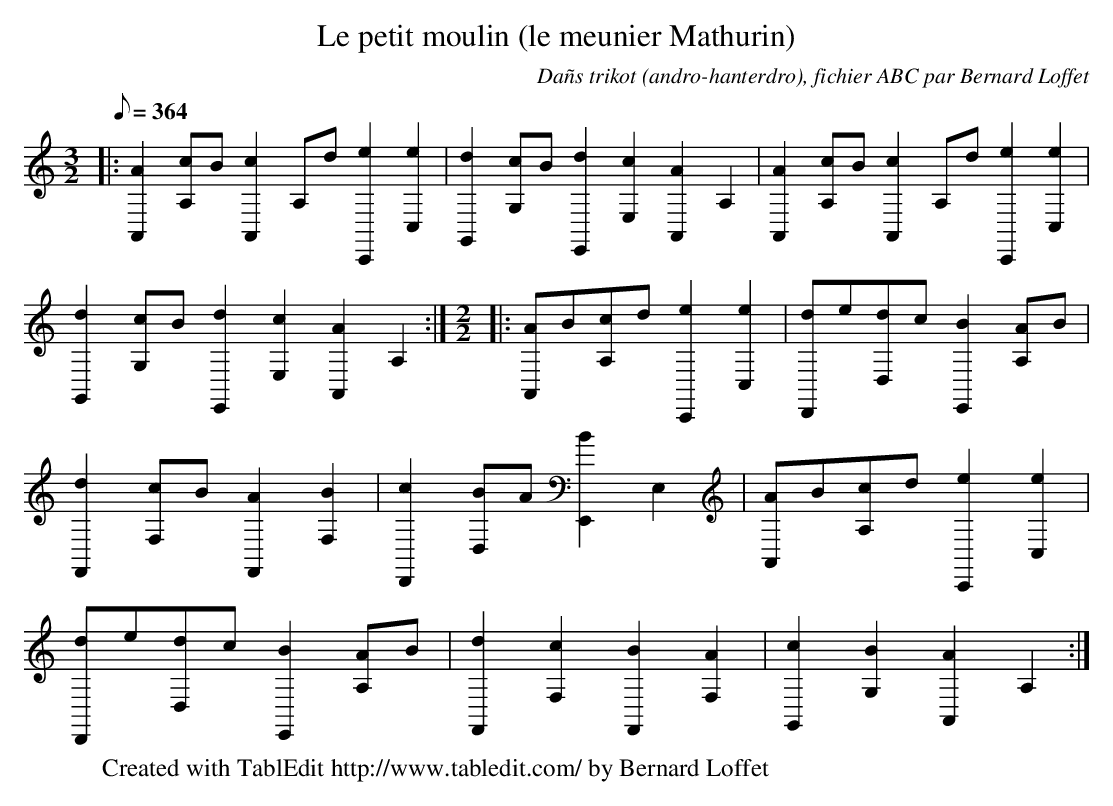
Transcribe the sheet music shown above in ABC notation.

X:1
T:Le petit moulin (le meunier Mathurin)
C:Dañs trikot (andro-hanterdro), fichier ABC par Bernard Loffet
L:1/8
Q:364
M:3/2
K:C
|: [A2A,,2][cA,]B [c2A,,2]A,d [e2C,,2][e2C,2] | [d2G,,2][cG,]B [d2E,,2][c2E,2] [A2A,,2]A,2 | [A2A,,2][cA,]B [c2A,,2]A,d [e2C,,2][e2C,2] | \
 [d2G,,2][cG,]B [d2E,,2][c2E,2] [A2A,,2]A,2 :| \
M:2/2
|: [AA,,]B[cA,]d [e2C,,2][e2C,2] | [dD,,]e[dD,]c [B2E,,2][AA,]B | [d2F,,2][cF,]B [A2F,,2][B2F,2] | \
 [c2D,,2][BD,]A [B2E,,2]E,2 | [AA,,]B[cA,]d [e2C,,2][e2C,2] | [dD,,]e[dD,]c [B2E,,2][AA,]B | [d2F,,2][c2F,2] [B2F,,2][A2F,2] | \
 [c2G,,2][B2G,2] [A2A,,2]A,2 :| \
W:Created with TablEdit http://www.tabledit.com/ by Bernard Loffet
